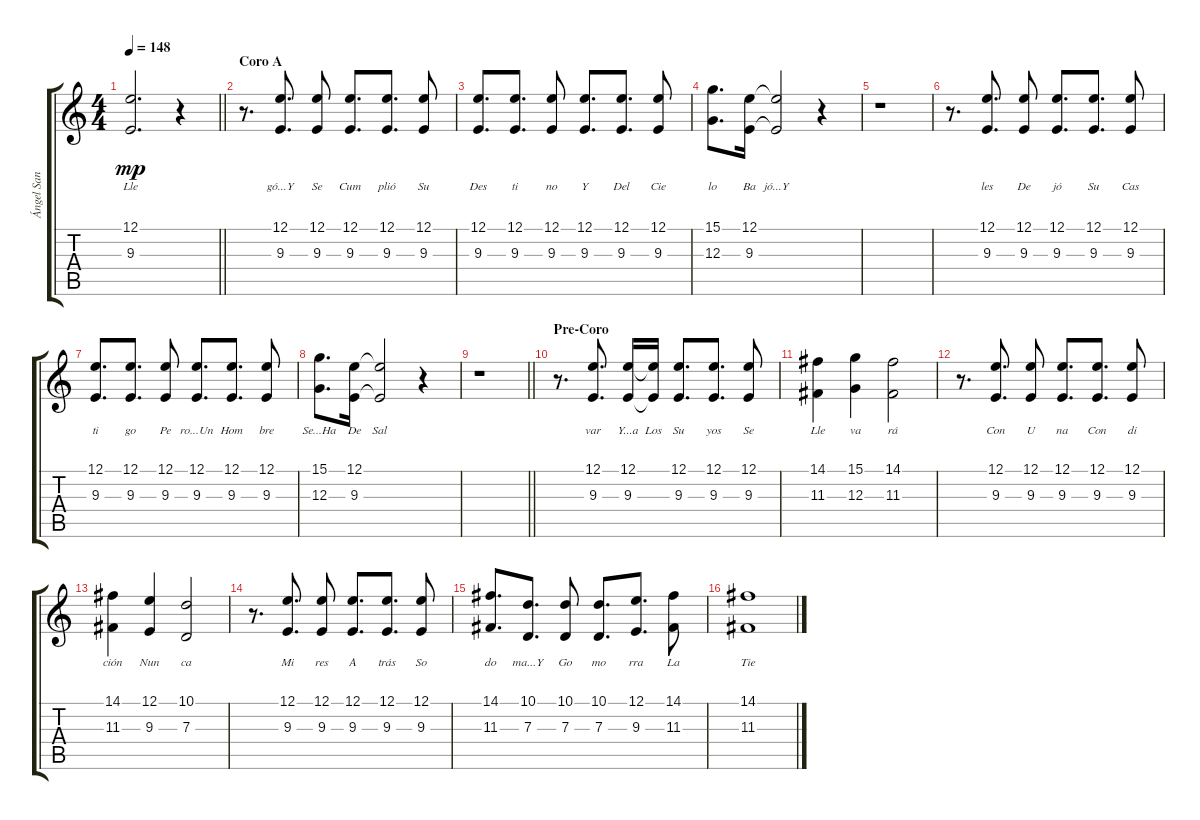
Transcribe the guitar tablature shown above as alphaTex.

\track ("Ángel San Juan (Voz)" "Ángel San ") {instrument lead2sawtooth}
\staff {score tabs}
\tuning (E4 B3 G3 D3 A2 E2) {hide}
\ts (4 4)
\tempo 148
\clef g2
\barLineRight lightlight
\ks c
(12.1 9.3).2{d lyrics (0 "Lle") lyrics (1 "") lyrics (2 "") lyrics (3 "") lyrics (4 "") dy mp} r.4 |
\section ("" "Coro A")
r.8{d} (12.1 9.3).8{d lyrics (0 "gó...Y") lyrics (1 "") lyrics (2 "") lyrics (3 "") lyrics (4 "")} (12.1 9.3).8{lyrics (0 "Se") lyrics (1 "") lyrics (2 "") lyrics (3 "") lyrics (4 "")} (12.1 9.3).8{d lyrics (0 "Cum") lyrics (1 "") lyrics (2 "") lyrics (3 "") lyrics (4 "")} (12.1 9.3).8{d lyrics (0 "plió") lyrics (1 "") lyrics (2 "") lyrics (3 "") lyrics (4 "")} (12.1 9.3).8{lyrics (0 "Su") lyrics (1 "") lyrics (2 "") lyrics (3 "") lyrics (4 "")} |
(12.1 9.3).8{d lyrics (0 "Des") lyrics (1 "") lyrics (2 "") lyrics (3 "") lyrics (4 "")} (12.1 9.3).8{d lyrics (0 "ti") lyrics (1 "") lyrics (2 "") lyrics (3 "") lyrics (4 "")} (12.1 9.3).8{lyrics (0 "no") lyrics (1 "") lyrics (2 "") lyrics (3 "") lyrics (4 "")} (12.1 9.3).8{d lyrics (0 "Y") lyrics (1 "") lyrics (2 "") lyrics (3 "") lyrics (4 "")} (12.1 9.3).8{d lyrics (0 "Del") lyrics (1 "") lyrics (2 "") lyrics (3 "") lyrics (4 "")} (12.1 9.3).8{lyrics (0 "Cie") lyrics (1 "") lyrics (2 "") lyrics (3 "") lyrics (4 "")} |
(15.1 12.3).8{d lyrics (0 "lo") lyrics (1 "") lyrics (2 "") lyrics (3 "") lyrics (4 "")} (12.1 9.3).16{lyrics (0 "Ba") lyrics (1 "") lyrics (2 "") lyrics (3 "") lyrics (4 "")} (12.1{t} 9.3{t}).2{lyrics (0 "jó...Y") lyrics (1 "") lyrics (2 "") lyrics (3 "") lyrics (4 "")} r.4 |
r.1 |
r.8{d} (12.1 9.3).8{d lyrics (0 "les") lyrics (1 "") lyrics (2 "") lyrics (3 "") lyrics (4 "")} (12.1 9.3).8{lyrics (0 "De") lyrics (1 "") lyrics (2 "") lyrics (3 "") lyrics (4 "")} (12.1 9.3).8{d lyrics (0 "jó") lyrics (1 "") lyrics (2 "") lyrics (3 "") lyrics (4 "")} (12.1 9.3).8{d lyrics (0 "Su") lyrics (1 "") lyrics (2 "") lyrics (3 "") lyrics (4 "")} (12.1 9.3).8{lyrics (0 "Cas") lyrics (1 "") lyrics (2 "") lyrics (3 "") lyrics (4 "")} |
(12.1 9.3).8{d lyrics (0 "ti") lyrics (1 "") lyrics (2 "") lyrics (3 "") lyrics (4 "")} (12.1 9.3).8{d lyrics (0 "go") lyrics (1 "") lyrics (2 "") lyrics (3 "") lyrics (4 "")} (12.1 9.3).8{lyrics (0 "Pe") lyrics (1 "") lyrics (2 "") lyrics (3 "") lyrics (4 "")} (12.1 9.3).8{d lyrics (0 "ro...Un") lyrics (1 "") lyrics (2 "") lyrics (3 "") lyrics (4 "")} (12.1 9.3).8{d lyrics (0 "Hom") lyrics (1 "") lyrics (2 "") lyrics (3 "") lyrics (4 "")} (12.1 9.3).8{lyrics (0 "bre") lyrics (1 "") lyrics (2 "") lyrics (3 "") lyrics (4 "")} |
(15.1 12.3).8{d lyrics (0 "Se...Ha") lyrics (1 "") lyrics (2 "") lyrics (3 "") lyrics (4 "")} (12.1 9.3).16{lyrics (0 "De") lyrics (1 "") lyrics (2 "") lyrics (3 "") lyrics (4 "")} (12.1{t} 9.3{t}).2{lyrics (0 "Sal") lyrics (1 "") lyrics (2 "") lyrics (3 "") lyrics (4 "")} r.4 |
\barLineRight lightlight
r.1 |
\section ("" "Pre-Coro")
r.8{d} (12.1 9.3).8{d lyrics (0 "var") lyrics (1 "") lyrics (2 "") lyrics (3 "") lyrics (4 "")} (12.1 9.3).16{lyrics (0 "Y...a") lyrics (1 "") lyrics (2 "") lyrics (3 "") lyrics (4 "")} (12.1{t} 9.3{t}).16{lyrics (0 "Los") lyrics (1 "") lyrics (2 "") lyrics (3 "") lyrics (4 "")} (12.1 9.3).8{d lyrics (0 "Su") lyrics (1 "") lyrics (2 "") lyrics (3 "") lyrics (4 "")} (12.1 9.3).8{d lyrics (0 "yos") lyrics (1 "") lyrics (2 "") lyrics (3 "") lyrics (4 "")} (12.1 9.3).8{lyrics (0 "Se") lyrics (1 "") lyrics (2 "") lyrics (3 "") lyrics (4 "")} |
(14.1 11.3).4{lyrics (0 "Lle") lyrics (1 "") lyrics (2 "") lyrics (3 "") lyrics (4 "")} (15.1 12.3).4{lyrics (0 "va") lyrics (1 "") lyrics (2 "") lyrics (3 "") lyrics (4 "")} (14.1 11.3).2{lyrics (0 "rá") lyrics (1 "") lyrics (2 "") lyrics (3 "") lyrics (4 "")} |
r.8{d} (12.1 9.3).8{d lyrics (0 "Con") lyrics (1 "") lyrics (2 "") lyrics (3 "") lyrics (4 "")} (12.1 9.3).8{lyrics (0 "U") lyrics (1 "") lyrics (2 "") lyrics (3 "") lyrics (4 "")} (12.1 9.3).8{d lyrics (0 "na") lyrics (1 "") lyrics (2 "") lyrics (3 "") lyrics (4 "")} (12.1 9.3).8{d lyrics (0 "Con") lyrics (1 "") lyrics (2 "") lyrics (3 "") lyrics (4 "")} (12.1 9.3).8{lyrics (0 "di") lyrics (1 "") lyrics (2 "") lyrics (3 "") lyrics (4 "")} |
(14.1 11.3).4{lyrics (0 "ción") lyrics (1 "") lyrics (2 "") lyrics (3 "") lyrics (4 "")} (12.1 9.3).4{lyrics (0 "Nun") lyrics (1 "") lyrics (2 "") lyrics (3 "") lyrics (4 "")} (10.1 7.3).2{lyrics (0 "ca") lyrics (1 "") lyrics (2 "") lyrics (3 "") lyrics (4 "")} |
r.8{d} (12.1 9.3).8{d lyrics (0 "Mi") lyrics (1 "") lyrics (2 "") lyrics (3 "") lyrics (4 "")} (12.1 9.3).8{lyrics (0 "res") lyrics (1 "") lyrics (2 "") lyrics (3 "") lyrics (4 "")} (12.1 9.3).8{d lyrics (0 "A") lyrics (1 "") lyrics (2 "") lyrics (3 "") lyrics (4 "")} (12.1 9.3).8{d lyrics (0 "trás") lyrics (1 "") lyrics (2 "") lyrics (3 "") lyrics (4 "")} (12.1 9.3).8{lyrics (0 "So") lyrics (1 "") lyrics (2 "") lyrics (3 "") lyrics (4 "")} |
(14.1 11.3).8{d lyrics (0 "do") lyrics (1 "") lyrics (2 "") lyrics (3 "") lyrics (4 "")} (10.1 7.3).8{d lyrics (0 "ma...Y") lyrics (1 "") lyrics (2 "") lyrics (3 "") lyrics (4 "")} (10.1 7.3).8{lyrics (0 "Go") lyrics (1 "") lyrics (2 "") lyrics (3 "") lyrics (4 "")} (10.1 7.3).8{d lyrics (0 "mo") lyrics (1 "") lyrics (2 "") lyrics (3 "") lyrics (4 "")} (12.1 9.3).8{d lyrics (0 "rra") lyrics (1 "") lyrics (2 "") lyrics (3 "") lyrics (4 "")} (14.1 11.3).8{lyrics (0 "La") lyrics (1 "") lyrics (2 "") lyrics (3 "") lyrics (4 "")} |
(14.1 11.3).1{lyrics (0 "Tie") lyrics (1 "") lyrics (2 "") lyrics (3 "") lyrics (4 "")}
